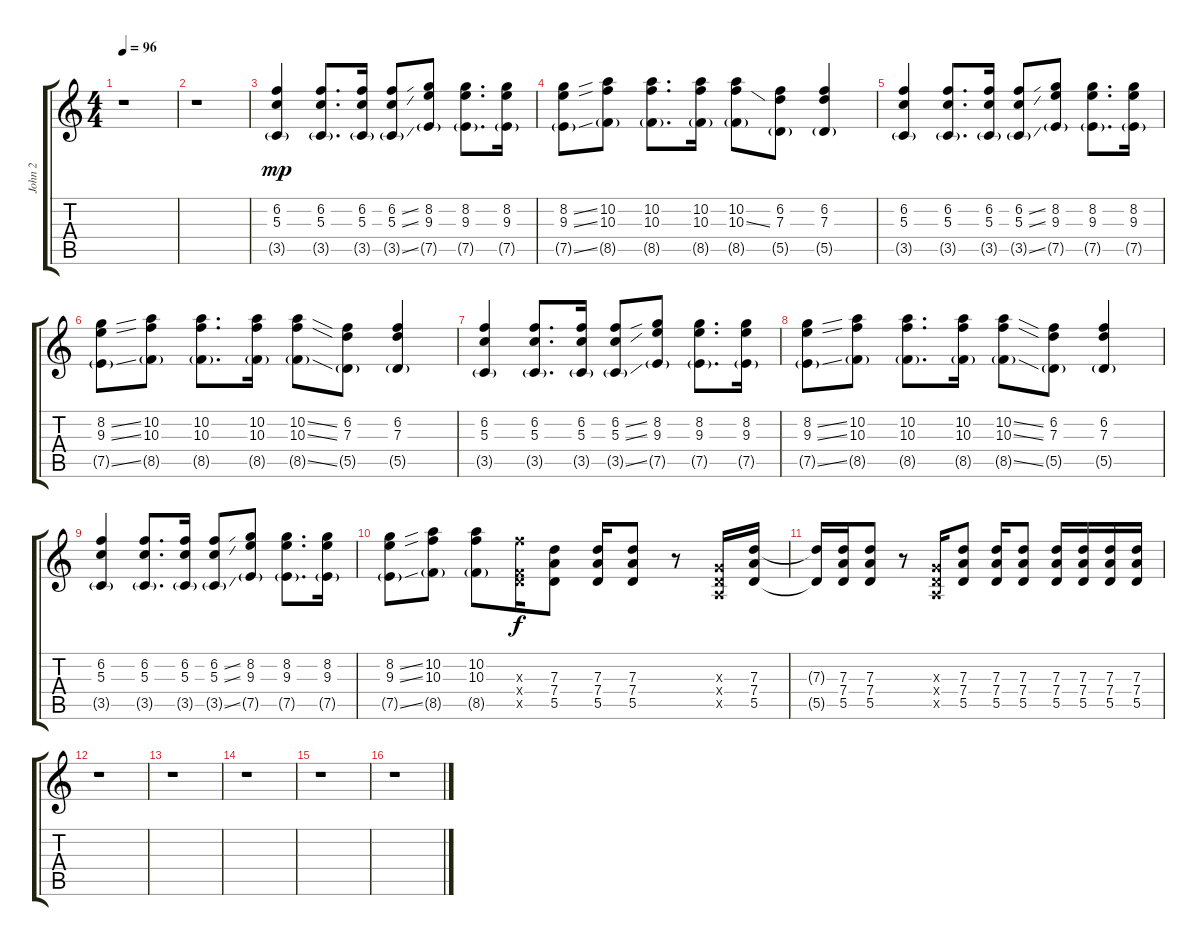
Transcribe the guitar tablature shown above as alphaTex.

\track ("John 2" "John 2") {instrument distortionguitar}
\staff {score tabs}
\tuning (E4 B3 G3 D3 A2 E2) {hide}
\ts (4 4)
\tempo 96
\clef g2
\ks c
r.1{dy mp} |
r.1 |
(6.2 5.3 3.5{g}).4 (6.2 5.3 3.5{g}).8{d} (6.2 5.3 3.5{g}).16 (6.2{ss} 5.3{ss} 3.5{ss g}).8 (8.2 9.3 7.5{g}).8 (8.2 9.3 7.5{g}).8{d} (8.2 9.3 7.5{g}).16 |
(8.2{ss} 9.3{ss} 7.5{ss g}).8 (10.2 10.3 8.5{g}).8 (10.2 10.3 8.5{g}).8{d} (10.2 10.3 8.5{g}).16 (10.2 10.3{ss} 8.5{g}).8 (6.2 7.3 5.5{g}).8 (6.2 7.3 5.5{g}).4 |
(6.2 5.3 3.5{g}).4 (6.2 5.3 3.5{g}).8{d} (6.2 5.3 3.5{g}).16 (6.2{ss} 5.3{ss} 3.5{ss g}).8 (8.2 9.3 7.5{g}).8 (8.2 9.3 7.5{g}).8{d} (8.2 9.3 7.5{g}).16 |
(8.2{ss} 9.3{ss} 7.5{ss g}).8 (10.2 10.3 8.5{g}).8 (10.2 10.3 8.5{g}).8{d} (10.2 10.3 8.5{g}).16 (10.2{ss} 10.3{ss} 8.5{ss g}).8 (6.2 7.3 5.5{g}).8 (6.2 7.3 5.5{g}).4 |
(6.2 5.3 3.5{g}).4 (6.2 5.3 3.5{g}).8{d} (6.2 5.3 3.5{g}).16 (6.2{ss} 5.3{ss} 3.5{ss g}).8 (8.2 9.3 7.5{g}).8 (8.2 9.3 7.5{g}).8{d} (8.2 9.3 7.5{g}).16 |
(8.2{ss} 9.3{ss} 7.5{ss g}).8 (10.2 10.3 8.5{g}).8 (10.2 10.3 8.5{g}).8{d} (10.2 10.3 8.5{g}).16 (10.2{ss} 10.3{ss} 8.5{ss g}).8 (6.2 7.3 5.5{g}).8 (6.2 7.3 5.5{g}).4 |
(6.2 5.3 3.5{g}).4 (6.2 5.3 3.5{g}).8{d} (6.2 5.3 3.5{g}).16 (6.2{ss} 5.3{ss} 3.5{ss g}).8 (8.2 9.3 7.5{g}).8 (8.2 9.3 7.5{g}).8{d} (8.2 9.3 7.5{g}).16 |
(8.2{ss} 9.3{ss} 7.5{ss g}).8 (10.2 10.3 8.5{g}).8 (10.2 10.3 8.5{g}).8 (10.3{x} 0.4{x} 8.5{x}).16{dy f} (7.3 7.4 5.5).8 (7.3 7.4 5.5).16 (7.3 7.4 5.5).8 r.8 (0.3{x} 0.4{x} 0.5{x}).16 (7.3 7.4 5.5).16 |
(7.3{t} 5.5{t}).16 (7.3 7.4 5.5).16 (7.3 7.4 5.5).8 r.8 (0.3{x} 0.4{x} 0.5{x}).16 (7.3 7.4 5.5).8 (7.3 7.4 5.5).16 (7.3 7.4 5.5).8 (7.3 7.4 5.5).16 (7.3 7.4 5.5).16 (7.3 7.4 5.5).16 (7.3 7.4 5.5).16 |
r.1 |
r.1 |
r.1 |
r.1 |
r.1
